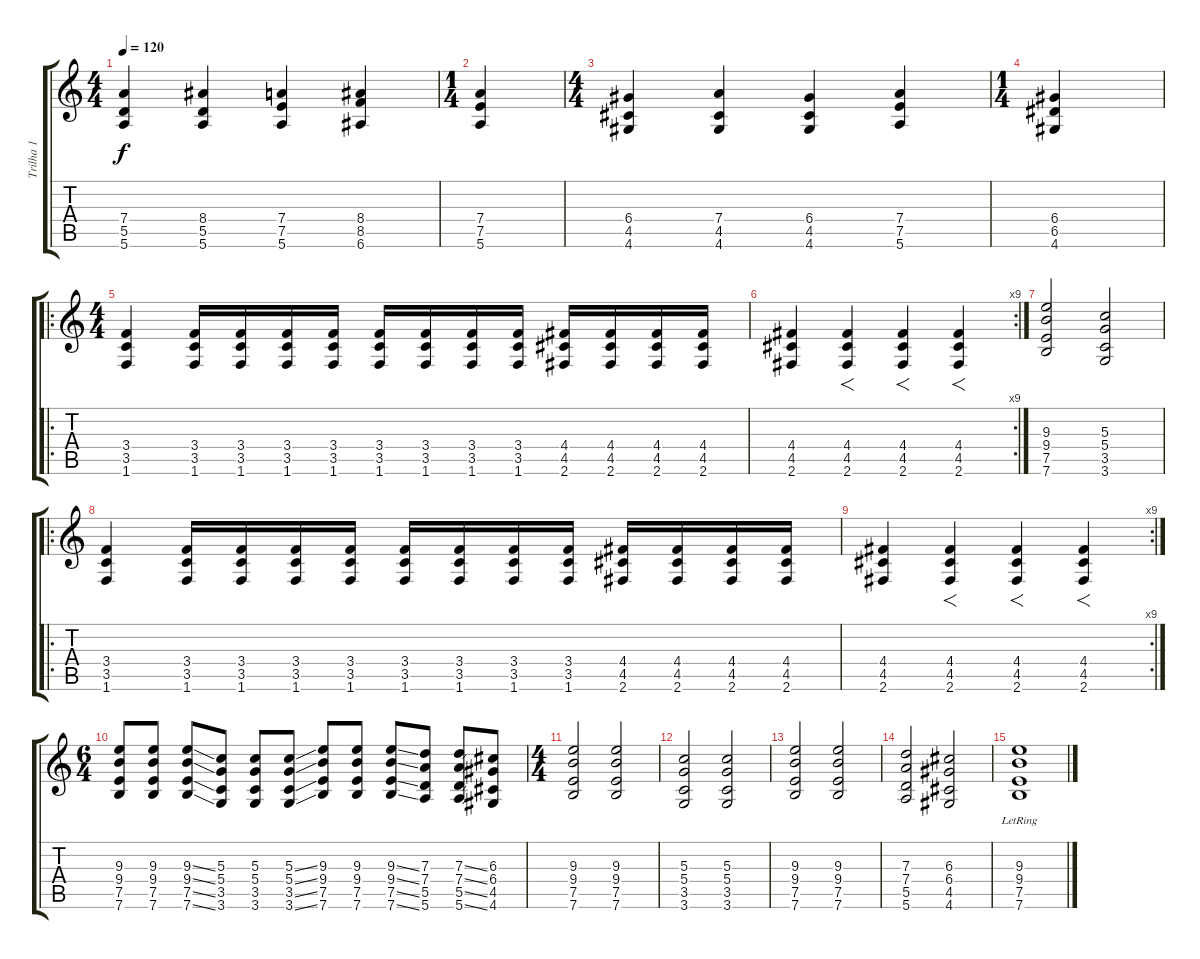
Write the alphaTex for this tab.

\track ("Trilha 1" "Trilha 1") {instrument acousticguitarnylon}
\staff {score tabs}
\tuning (E4 B3 G3 D3 A2 E2) {hide}
\ts (4 4)
\tempo 120
\clef g2
\ks c
(7.4 5.5 5.6).4{dy f} (8.4 5.5 5.6).4 (7.4 7.5 5.6).4 (8.4 8.5 6.6).4 |
\ts (1 4)
(7.4 7.5 5.6).4 |
\ts (4 4)
(6.4 4.5 4.6).4 (7.4 4.5 4.6).4 (6.4 4.5 4.6).4 (7.4 7.5 5.6).4 |
\ts (1 4)
(6.4 6.5 4.6).4 |
\ro
\ts (4 4)
(3.4 3.5 1.6).4 (3.4 3.5 1.6).16 (3.4 3.5 1.6).16 (3.4 3.5 1.6).16 (3.4 3.5 1.6).16 (3.4 3.5 1.6).16 (3.4 3.5 1.6).16 (3.4 3.5 1.6).16 (3.4 3.5 1.6).16 (4.4 4.5 2.6).16 (4.4 4.5 2.6).16 (4.4 4.5 2.6).16 (4.4 4.5 2.6).16 |
\rc 9
(4.4 4.5 2.6).4 (4.4 4.5 2.6).4{f} (4.4 4.5 2.6).4{f} (4.4 4.5 2.6).4{f} |
(9.3 9.4 7.5 7.6).2 (5.3 5.4 3.5 3.6).2 |
\ro
(3.4 3.5 1.6).4 (3.4 3.5 1.6).16 (3.4 3.5 1.6).16 (3.4 3.5 1.6).16 (3.4 3.5 1.6).16 (3.4 3.5 1.6).16 (3.4 3.5 1.6).16 (3.4 3.5 1.6).16 (3.4 3.5 1.6).16 (4.4 4.5 2.6).16 (4.4 4.5 2.6).16 (4.4 4.5 2.6).16 (4.4 4.5 2.6).16 |
\rc 9
(4.4 4.5 2.6).4 (4.4 4.5 2.6).4{f} (4.4 4.5 2.6).4{f} (4.4 4.5 2.6).4{f} |
\ts (6 4)
(9.3 9.4 7.5 7.6).8 (9.3 9.4 7.5 7.6).8 (9.3{ss} 9.4{ss} 7.5{ss} 7.6{ss}).8 (5.3 5.4 3.5 3.6).8 (5.3 5.4 3.5 3.6).8 (5.3{ss} 5.4{ss} 3.5{ss} 3.6{ss}).8 (9.3 9.4 7.5 7.6).8 (9.3 9.4 7.5 7.6).8 (9.3{ss} 9.4{ss} 7.5{ss} 7.6{ss}).8 (7.3 7.4 5.5 5.6).8 (7.3{ss} 7.4{ss} 5.5{ss} 5.6{ss}).8 (6.3 6.4 4.5 4.6).8 |
\ts (4 4)
(9.3 9.4 7.5 7.6).2 (9.3 9.4 7.5 7.6).2 |
(5.3 5.4 3.5 3.6).2 (5.3 5.4 3.5 3.6).2 |
(9.3 9.4 7.5 7.6).2 (9.3 9.4 7.5 7.6).2 |
(7.3 7.4 5.5 5.6).2 (6.3 6.4 4.5 4.6).2 |
(9.3{lr} 9.4 7.5 7.6).1
